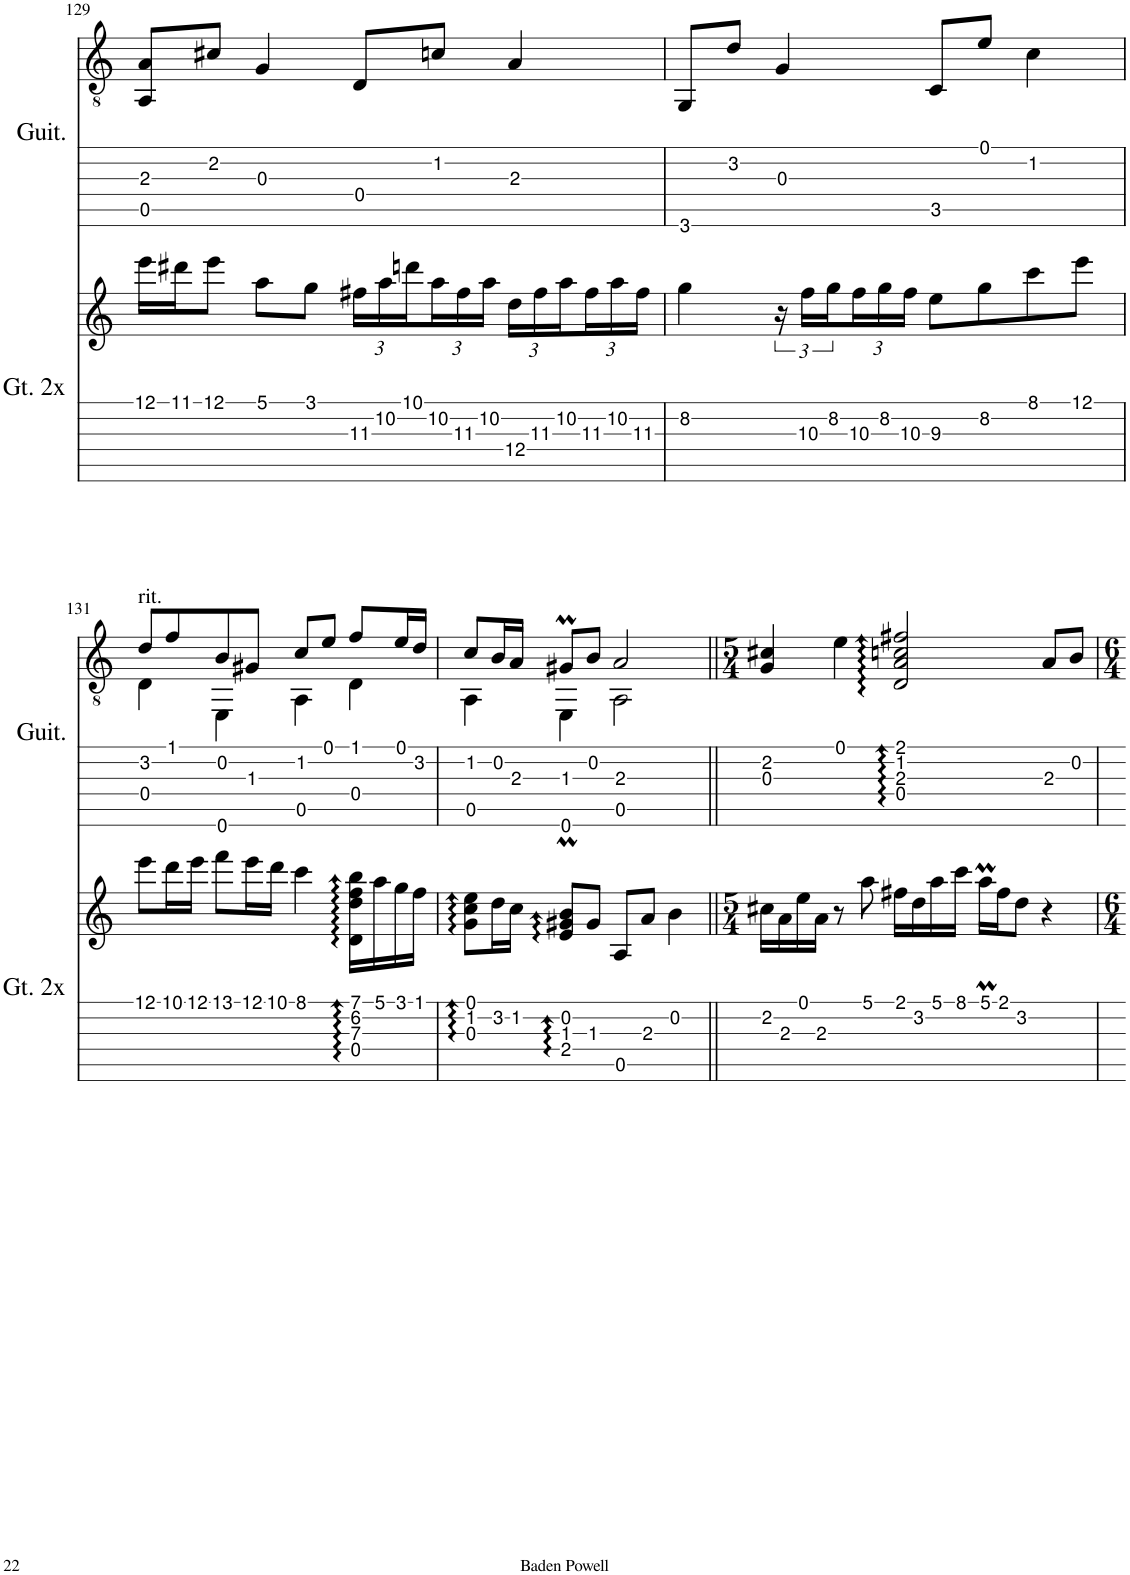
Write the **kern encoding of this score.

**kern	**kern	**kern	**kern
*part2	*part2	*part1	*part1
*staff4	*staff3	*staff2	*staff1
*I"Guitar (2x speed)	*	*I"Guitar	*
*I'Gt. 2x	*	*I'Guit.	*
!!LO:PB:g=z
*	*clefG2	*	*clefGv2
*k[]	*k[]	*k[]	*k[]
*	*M4/4	*M4/4	*M4/4
=129	=129	=129	=129
16eeeLL	16eee\LL	8AA\ 8A\L	8AA/ 8A/L
16ddd#J	16ddd#X\J	.	.
8eeeJ	8eee\J	8c#J	8c#X/J
8aaL	8aa\L	4G	4G/
8ggJ	8gg\J	.	.
*Xbrackettup	*Xbrackettup	*	*
24ff#LL	24ff#X\LL	8DL	8D/L
24aa	24aa\	.	.
24dddJ	24dddn\	.	.
24aaL	24aa\	8cJ	8cn/J
24ff#	24ff#\	.	.
24aaJJ	24aa\JJ	.	.
24ddLL	24dd\LL	4A	4A/
24ff#	24ff#\	.	.
24aaJ	24aa\	.	.
24ff#L	24ff#\	.	.
24aa	24aa\	.	.
24ff#JJ	24ff#\JJ	.	.
=130	=130	=130	=130
4gg	4gg\	8GGL	8GG/L
.	.	8dJ	8d/J
*	*brackettup	*	*
24r	24r	4G	4G/
24ffLL	24ff\LL	.	.
24ggJ	24gg\	.	.
*	*Xbrackettup	*	*
24ffL	24ff\	.	.
24gg	24gg\	.	.
24ffJJ	24ff\JJ	.	.
8eeL	8ee\L	8CL	8C/L
8ggJ	8gg\	8eJ	8e/J
8cccL	8ccc\	4c	4c\
8eeeJ	8eee\J	.	.
!!LO:LB:g=z
=131	=131	=131	=131
*	*	*^	*^
!	!	!	!	!LO:TX:a:t=rit.	!
8eeeL	8eee\L	8dL	4D	8d/L	4D\
16dddL	16ddd\L	8fJ	.	8f/	.
16eeeJJ	16eee\JJ	.	.	.	.
8fffL	8fff\L	8BL	4EE	8B/	4EE\
16eeeL	16eee\L	8G#J	.	8G#X/J	.
16dddJJ	16ddd\JJ	.	.	.	.
4ccc	4ccc\	8cL	4AA	8c/L	4AA\
.	.	8eJ	.	8e/J	.
16d\ 16dd\ 16ff\ 16bb\LL	16d\ 16dd\ 16ff\ 16bb\LL	8fL	4D	8f/L	4D\
16aaJ	16aa\	.	.	.	.
16ggL	16gg\	16eL	.	16e/L	.
16ffJJ	16ff\JJ	16dJJ	.	16d/JJ	.
=132	=132	=132	=132	=132	=132
8g\ 8cc\ 8ee\L	8g\ 8cc\ 8ee\L	8cL	4AA	8c/L	4AA\
16ddL	16dd\L	16BL	.	16B/L	.
16ccJJ	16cc\JJ	16AJJ	.	16A/JJ	.
8e\ 8g#\ 8b\L	8e/ 8g#X/ 8b/L	8G#mL	4EE	8G#Xm/L	4EE\
8g#J	8g#/J	8BJ	.	8B/J	.
8AL	8A/L	2A	2AA	2A/	2AA\
8aJ	8a/J	.	.	.	.
4b	4b\	.	.	.	.
*	*	*v	*v	*	*
*	*	*	*v	*v
=133||	=133||	=133||	=133||
*M5/4	*M5/4	*M5/4	*M5/4
16cc#LL	16cc#X\LL	4G 4c#X	4G/ 4c#X/
16a	16a\	.	.
16ee	16ee\	.	.
16aJJ	16a\JJ	.	.
8r	8r	4e	4e\
8aa	8aa\	.	.
16ff#LL	16ff#X\LL	2D 2A 2cn 2f#X	2D/ 2A/ 2cn/ 2f#X/
16dd	16dd\	.	.
16aa	16aa\	.	.
16cccJ	16ccc\JJ	.	.
16aaML	16aaM\LL	.	.
16ff#J	16ff#\J	.	.
8ddJ	8dd\J	.	.
4r	4r	8AL	8A/L
.	.	8BJ	8B/J
=	=	=	=
*-	*-	*-	*-
